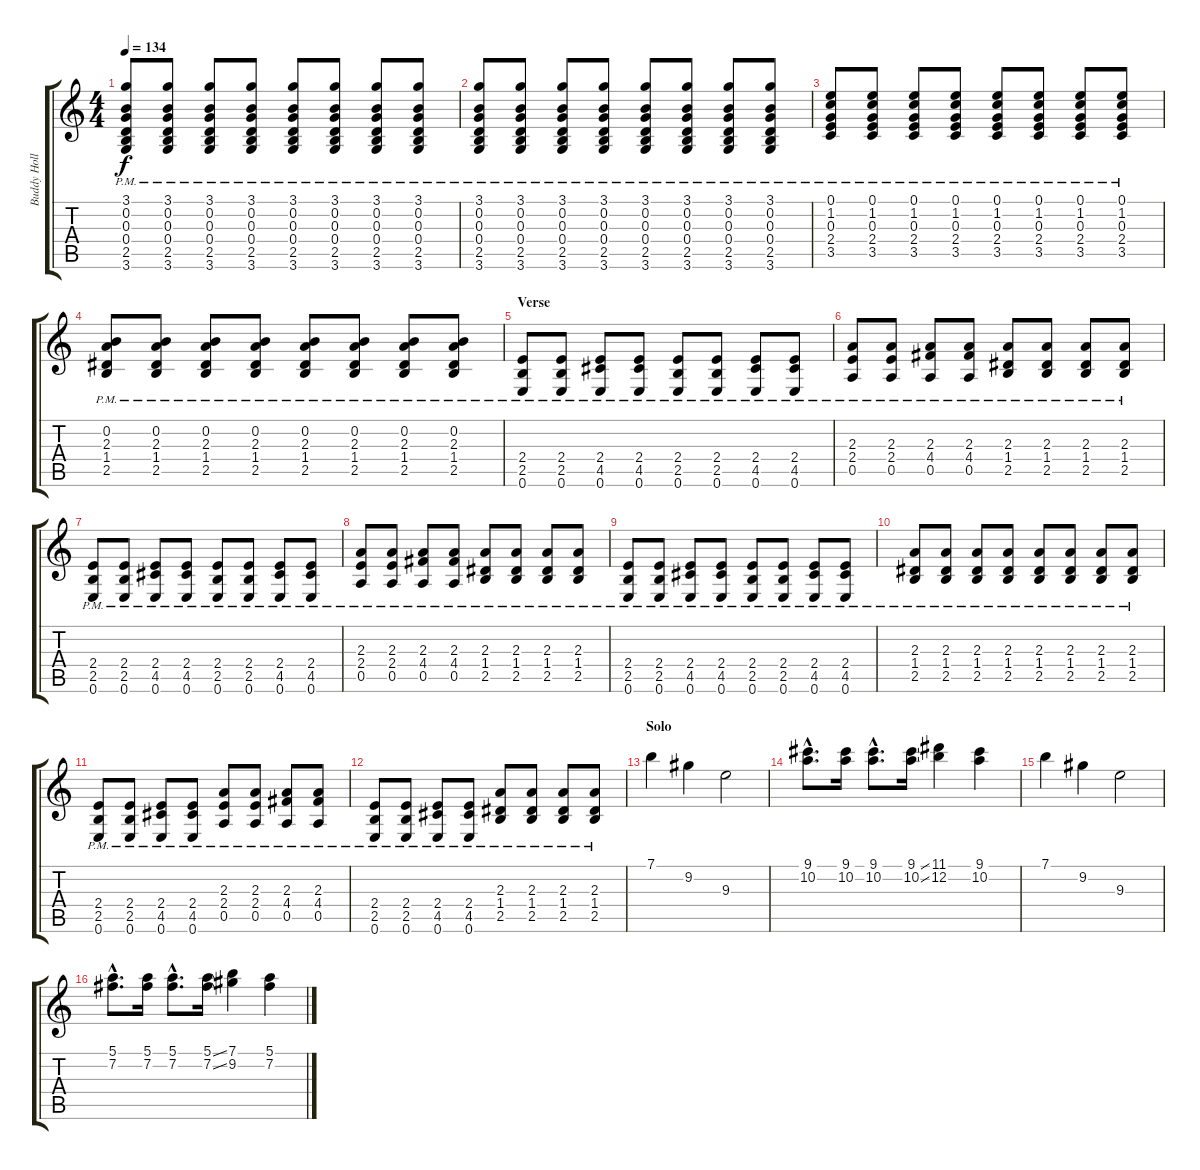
\track ("Buddy Holly Guitar" "Buddy Holl") {instrument electricguitarclean}
\staff {score tabs}
\tuning (E4 B3 G3 D3 A2 E2) {hide}
\ts (4 4)
\tempo 134
\clef g2
\ks c
(3.1{pm} 0.2 0.3 0.4 2.5 3.6).8{dy f} (3.1{pm} 0.2 0.3 0.4 2.5 3.6).8 (3.1{pm} 0.2 0.3 0.4 2.5 3.6).8 (3.1{pm} 0.2 0.3 0.4 2.5 3.6).8 (3.1{pm} 0.2 0.3 0.4 2.5 3.6).8 (3.1{pm} 0.2 0.3 0.4 2.5 3.6).8 (3.1{pm} 0.2 0.3 0.4 2.5 3.6).8 (3.1{pm} 0.2 0.3 0.4 2.5 3.6).8 |
(3.1{pm} 0.2 0.3 0.4 2.5 3.6).8 (3.1{pm} 0.2 0.3 0.4 2.5 3.6).8 (3.1{pm} 0.2 0.3 0.4 2.5 3.6).8 (3.1{pm} 0.2 0.3 0.4 2.5 3.6).8 (3.1{pm} 0.2 0.3 0.4 2.5 3.6).8 (3.1{pm} 0.2 0.3 0.4 2.5 3.6).8 (3.1{pm} 0.2 0.3 0.4 2.5 3.6).8 (3.1{pm} 0.2 0.3 0.4 2.5 3.6).8 |
(0.1{pm} 1.2 0.3 2.4 3.5).8 (0.1{pm} 1.2 0.3 2.4 3.5).8 (0.1{pm} 1.2 0.3 2.4 3.5).8 (0.1{pm} 1.2 0.3 2.4 3.5).8 (0.1{pm} 1.2 0.3 2.4 3.5).8 (0.1{pm} 1.2 0.3 2.4 3.5).8 (0.1{pm} 1.2 0.3 2.4 3.5).8 (0.1{pm} 1.2 0.3 2.4 3.5).8 |
(0.2 2.3 1.4 2.5{pm}).8 (0.2 2.3 1.4 2.5{pm}).8 (0.2 2.3 1.4 2.5{pm}).8 (0.2 2.3 1.4 2.5{pm}).8 (0.2 2.3 1.4 2.5{pm}).8 (0.2 2.3 1.4 2.5{pm}).8 (0.2 2.3 1.4 2.5{pm}).8 (0.2 2.3 1.4 2.5{pm}).8 |
\section ("" "Verse")
(2.4{pm} 2.5 0.6).8 (2.4{pm} 2.5 0.6).8 (2.4{pm} 4.5 0.6).8 (2.4{pm} 4.5 0.6).8 (2.4{pm} 2.5 0.6).8 (2.4{pm} 2.5 0.6).8 (2.4{pm} 4.5 0.6).8 (2.4{pm} 4.5 0.6).8 |
(2.3{pm} 2.4 0.5).8 (2.3{pm} 2.4 0.5).8 (2.3{pm} 4.4 0.5).8 (2.3{pm} 4.4 0.5).8 (2.3{pm} 1.4 2.5).8 (2.3{pm} 1.4 2.5).8 (2.3{pm} 1.4 2.5).8 (2.3{pm} 1.4 2.5).8 |
(2.4{pm} 2.5 0.6).8 (2.4{pm} 2.5 0.6).8 (2.4{pm} 4.5 0.6).8 (2.4{pm} 4.5 0.6).8 (2.4{pm} 2.5 0.6).8 (2.4{pm} 2.5 0.6).8 (2.4{pm} 4.5 0.6).8 (2.4{pm} 4.5 0.6).8 |
(2.3{pm} 2.4 0.5).8 (2.3{pm} 2.4 0.5).8 (2.3{pm} 4.4 0.5).8 (2.3{pm} 4.4 0.5).8 (2.3{pm} 1.4 2.5).8 (2.3{pm} 1.4 2.5).8 (2.3{pm} 1.4 2.5).8 (2.3{pm} 1.4 2.5).8 |
(2.4{pm} 2.5 0.6).8 (2.4{pm} 2.5 0.6).8 (2.4{pm} 4.5 0.6).8 (2.4{pm} 4.5 0.6).8 (2.4{pm} 2.5 0.6).8 (2.4{pm} 2.5 0.6).8 (2.4{pm} 4.5 0.6).8 (2.4{pm} 4.5 0.6).8 |
(2.3{pm} 1.4 2.5).8 (2.3{pm} 1.4 2.5).8 (2.3{pm} 1.4 2.5).8 (2.3{pm} 1.4 2.5).8 (2.3{pm} 1.4 2.5).8 (2.3{pm} 1.4 2.5).8 (2.3{pm} 1.4 2.5).8 (2.3{pm} 1.4 2.5).8 |
(2.4{pm} 2.5 0.6).8 (2.4{pm} 2.5 0.6).8 (2.4{pm} 4.5 0.6).8 (2.4{pm} 4.5 0.6).8 (2.3{pm} 2.4 0.5).8 (2.3{pm} 2.4 0.5).8 (2.3{pm} 4.4 0.5).8 (2.3{pm} 4.4 0.5).8 |
(2.4{pm} 2.5 0.6).8 (2.4{pm} 2.5 0.6).8 (2.4{pm} 4.5 0.6).8 (2.4{pm} 4.5 0.6).8 (2.3{pm} 1.4 2.5).8 (2.3{pm} 1.4 2.5).8 (2.3{pm} 1.4 2.5).8 (2.3{pm} 1.4 2.5).8 |
\section ("" "Solo")
7.1.4 9.2.4 9.3.2 |
(9.1{hac} 10.2{hac}).8{d} (9.1 10.2).16 (9.1{hac} 10.2{hac}).8{d} (9.1{ss} 10.2{ss}).16 (11.1 12.2).4 (9.1 10.2).4 |
7.1.4 9.2.4 9.3.2 |
(5.1{hac} 7.2{hac}).8{d} (5.1 7.2).16 (5.1{hac} 7.2{hac}).8{d} (5.1{ss} 7.2{ss}).16 (7.1 9.2).4 (5.1 7.2).4
